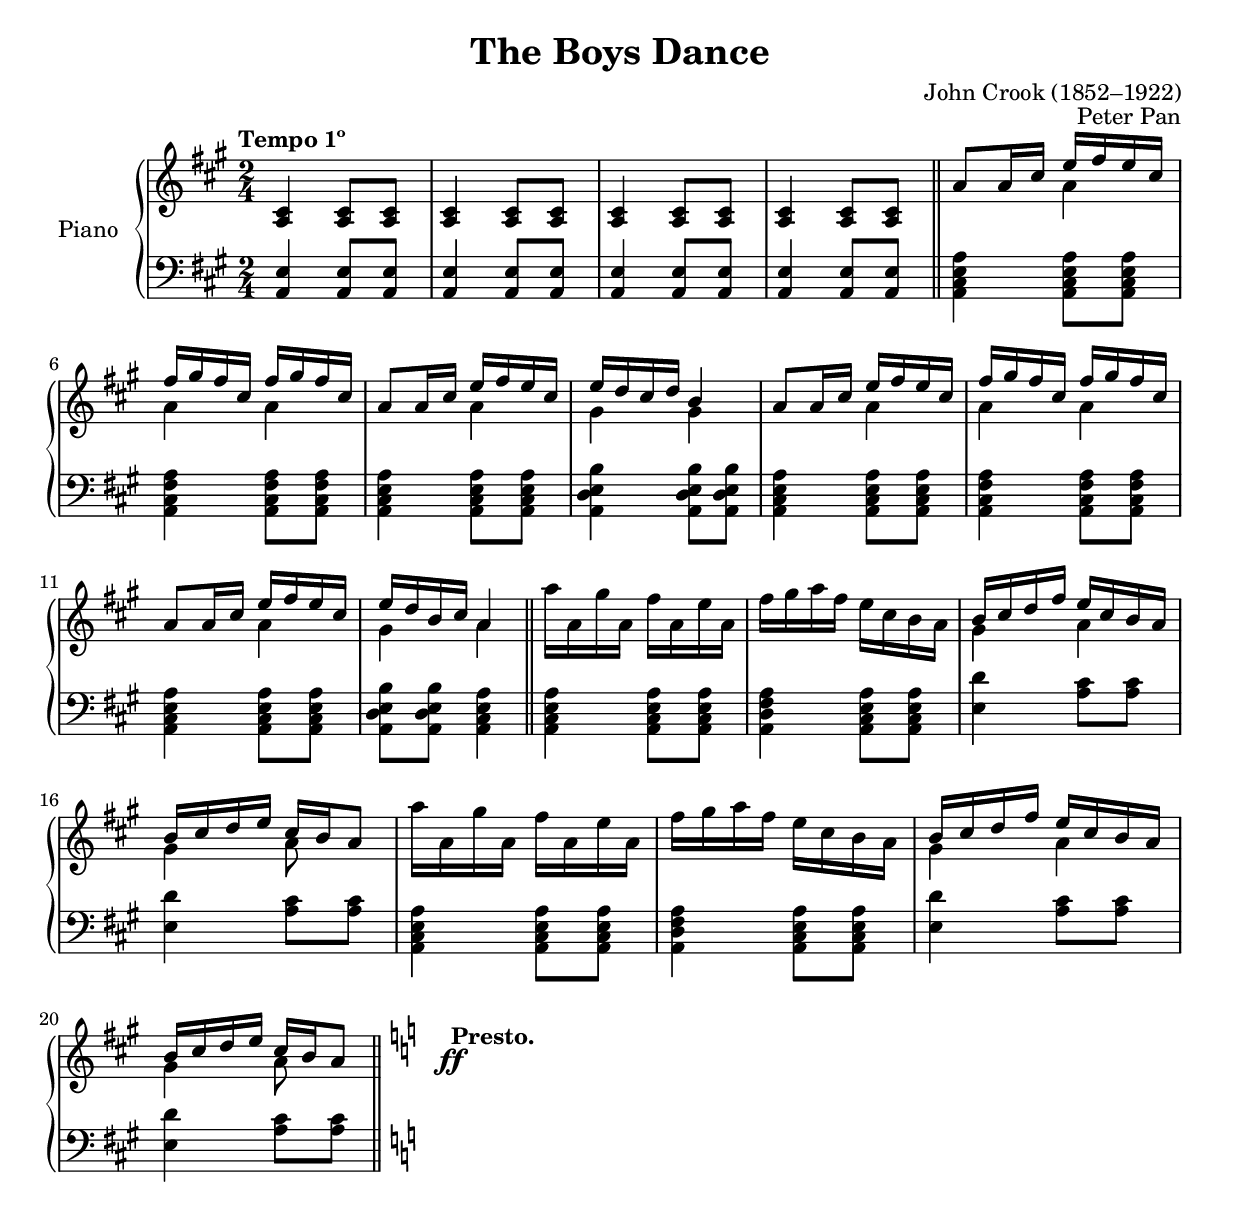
\version "2.19.52"
\language "english"
\include "Peter_Pan.ily"

% \include "articulate.ly"

\header {
  title = "The Boys Dance"
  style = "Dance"
}

\tagGroup #'(midi-only score-only)


upperOne = \relative c' {
  \repeat unfold 4 {
	<a cs>4				q8		q		|
  }
}

lowerOne = \relative c {
  \repeat unfold 4 {
	<a e'>4				q8		q		|
  }
}


upperTwo = \relative c'' {
  \repeat unfold 2 {
    << {
	a8		a16	cs	e	fs	e	cs	|
	fs	gs	fs	cs	fs	gs	fs	cs	|
	a8		a16	cs	e	fs	e	cs	|
    } \\ {
	s4				a				|
	a				a				|
	s				a				|
    } >>
  }
  \alternative {
    {
      << {
	e'16	d	cs	d	b4				|
      } \\ {
	gs				gs				|
      } >>
    }
    {
      << {
	e'16	d	b	cs	a4				|
      } \\ {
	gs				a				|
      } >>
    }
  }
}

lowerTwo = \relative c {
  \repeat unfold 2 {
	<a cs e a>4			q8		q		|
	<a cs fs a>4			q8		q		|
	<a cs e a>4			q8		q		|
  }
  \alternative  {
    {
	<a d e b'>4			q8		q		|
    }
    {
	<a d e b'>8	q		<a cs e a>4				|
    }
  }
}


upperThree = \relative c''' {
  \repeat unfold 2 {
	a16	a,	gs'	a,	fs'	a,	e'	a,	|
	fs'	gs	a	fs	e	cs	b	a	|
    << {
	b	cs	d	fs	e	cs	b	a	|
	b	cs	d	e	cs	b	a8		|
    } \\ {
	gs4				a				|
	gs				a8		%…
    } >>
  }
}

lowerThree = \relative c {
  \repeat unfold 2 {
	<a cs e a>4			q8		q		|
	<a d fs a>4			<a cs e a>8	q		|
	<e' d'>4			<a cs>8		q		|
	<e d'>4				<a cs>8		q		|
  }
}


upperFour = {
}

lowerFour = {
}


dynamics = {
  \set Score.tempoHideNote = ##t

  \time 2/4
  \tempo "Tempo 1º" 4 = 120

	s2*4	|
  \bar "||"

	s2*8	|
  \bar "||"

	s2*8	|
  \bar "||"

  \tempo "Presto." 4 = 128
	<>\ff
	s2*8	|
  \bar "|."
}

upper = {
  \clef treble

  \key a \major
  \upperOne

  \upperTwo

  \upperThree

  \key a \minor
  \upperFour
}

lower = {
  \clef bass

  \key a \major
  \lowerOne

  \lowerTwo

  \lowerThree

  \key a \minor
  \lowerFour
}


\score {
  \new PianoStaff
    \with {
      instrumentName = #"Piano"
    }
  \keepWithTag #'score-only
  <<
    \new Staff = "upper" \upper
    \new Dynamics = "dynamics" \dynamics
    \new Staff = "lower" \lower
  >>
  \layout {}
}

\score {
  \new PianoStaff
    \with {
      midiInstrument = #"acoustic grand"
    }
  \keepWithTag #'midi-only
  <<
    \new Staff = "upper"
    % \articulate
    \unfoldRepeats
    <<
      \upper
      \dynamics
    >>
    \new Staff = "lower"
    % \articulate
    \unfoldRepeats
    <<
      \lower
      \dynamics
    >>
  >>
  \midi {}
  % \layout {}
}
